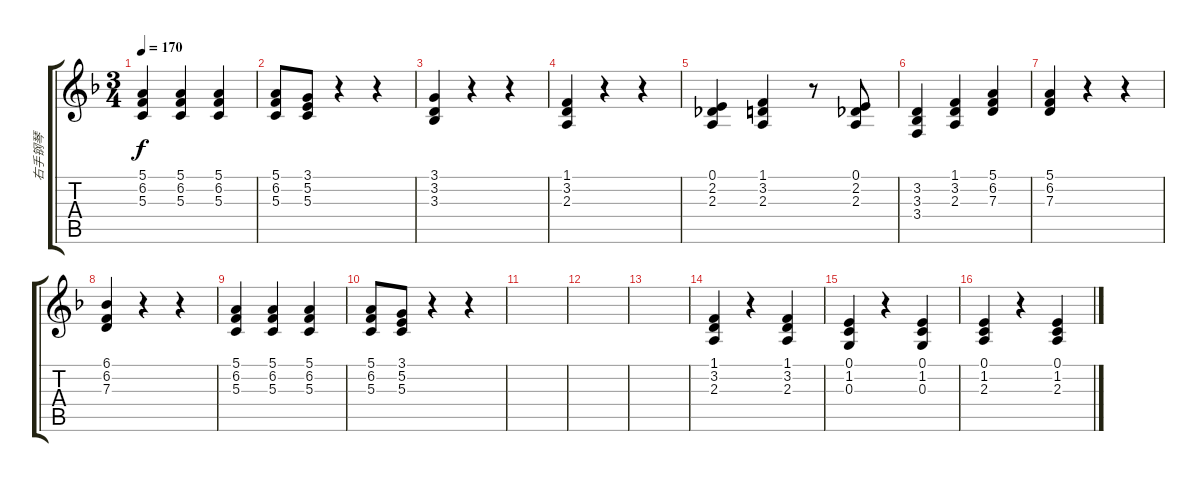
\track ("右手钢琴" "右手钢琴") {instrument acousticgrandpiano}
\staff {score tabs}
\tuning (E4 B3 G3 D3 A2 E2) {hide}
\ts (3 4)
\tempo 170
\clef g2
\ks f
(5.1 6.2 5.3).4{dy f} (5.1 6.2 5.3).4 (5.1 6.2 5.3).4 |
(5.1 6.2 5.3).8 (3.1 5.2 5.3).8 r.4 r.4 |
(3.1 3.2 3.3).4 r.4 r.4 |
(1.1 3.2 2.3).4 r.4 r.4 |
(0.1 2.2 2.3).4 (1.1 3.2 2.3).4 r.8 (0.1 2.2 2.3).8 |
(3.2 3.3 3.4).4 (1.1 3.2 2.3).4 (5.1 6.2 7.3).4 |
(5.1 6.2 7.3).4 r.4 r.4 |
(6.1 6.2 7.3).4 r.4 r.4 |
(5.1 6.2 5.3).4 (5.1 6.2 5.3).4 (5.1 6.2 5.3).4 |
(5.1 6.2 5.3).8 (3.1 5.2 5.3).8 r.4 r.4 |
|
|
|
(1.1 3.2 2.3).4 r.4 (1.1 3.2 2.3).4 |
(0.1 1.2 0.3).4 r.4 (0.1 1.2 0.3).4 |
(0.1 1.2 2.3).4 r.4 (0.1 1.2 2.3).4
